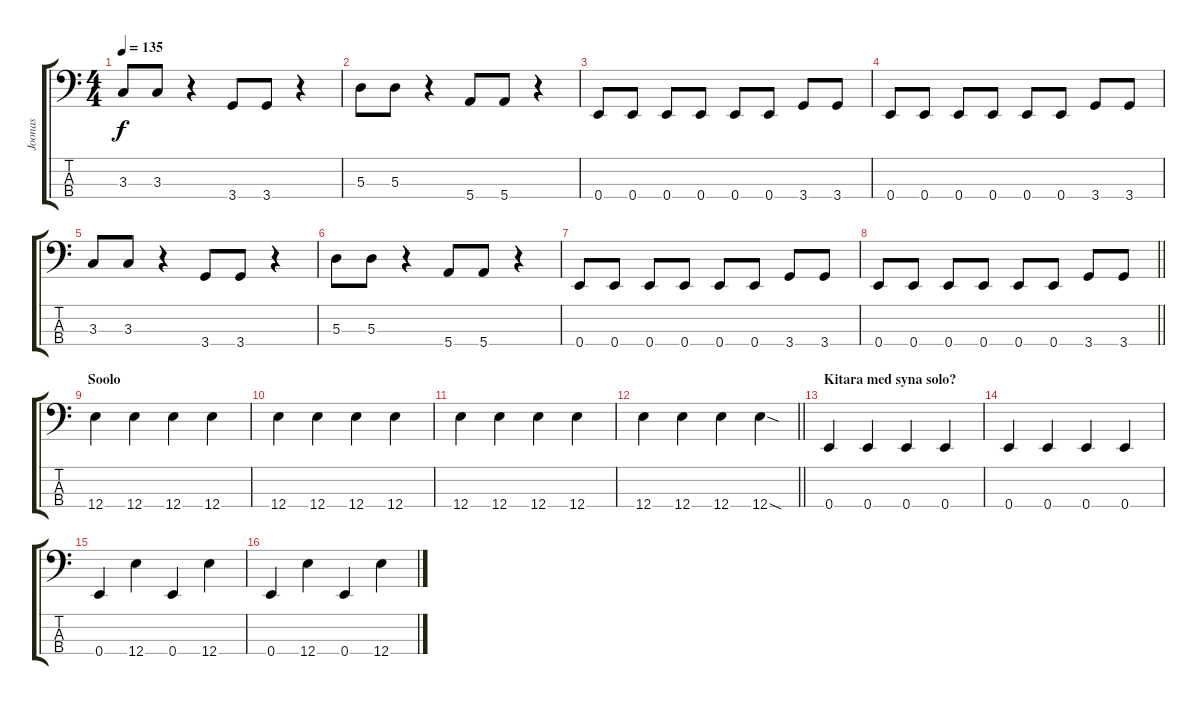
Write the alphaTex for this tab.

\track ("Joonas" "Joonas") {instrument electricbassfinger}
\staff {score tabs}
\tuning (G2 D2 A1 E1) {hide}
\ts (4 4)
\tempo 135
\clef f4
\ks c
3.3.8{dy f} 3.3.8 r.4 3.4.8 3.4.8 r.4 |
5.3.8 5.3.8 r.4 5.4.8 5.4.8 r.4 |
0.4.8 0.4.8 0.4.8 0.4.8 0.4.8 0.4.8 3.4.8 3.4.8 |
0.4.8 0.4.8 0.4.8 0.4.8 0.4.8 0.4.8 3.4.8 3.4.8 |
3.3.8 3.3.8 r.4 3.4.8 3.4.8 r.4 |
5.3.8 5.3.8 r.4 5.4.8 5.4.8 r.4 |
0.4.8 0.4.8 0.4.8 0.4.8 0.4.8 0.4.8 3.4.8 3.4.8 |
\barLineRight lightlight
0.4.8 0.4.8 0.4.8 0.4.8 0.4.8 0.4.8 3.4.8 3.4.8 |
\section ("" "Soolo")
12.4.4 12.4.4 12.4.4 12.4.4 |
12.4.4 12.4.4 12.4.4 12.4.4 |
12.4.4 12.4.4 12.4.4 12.4.4 |
\barLineRight lightlight
12.4.4 12.4.4 12.4.4 12.4{sod}.4 |
\section ("" "Kitara med syna solo?")
0.4.4 0.4.4 0.4.4 0.4.4 |
0.4.4 0.4.4 0.4.4 0.4.4 |
0.4.4 12.4.4 0.4.4 12.4.4 |
0.4.4 12.4.4 0.4.4 12.4.4
